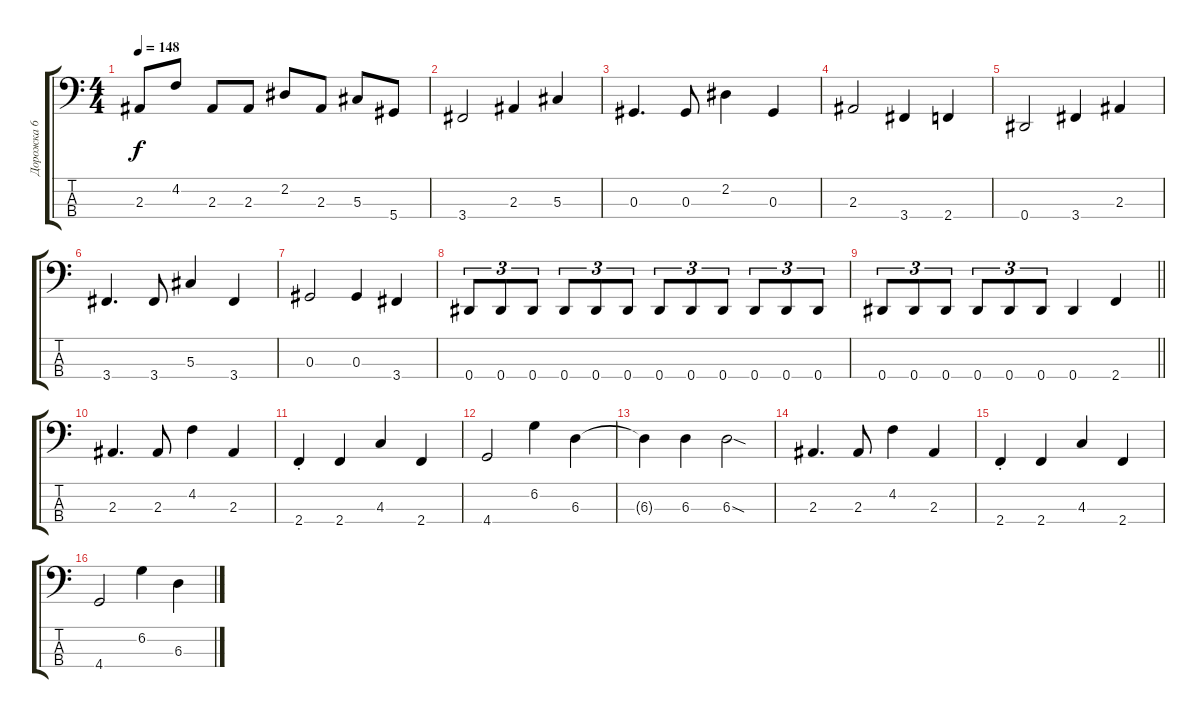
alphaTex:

\track ("Дорожка 6" "Дорожка 6") {instrument electricbassfinger}
\staff {score tabs}
\tuning (Gb2 Db2 Ab1 Eb1) {hide}
\ts (4 4)
\tempo 148
\clef f4
\ks c
2.3.8{dy f} 4.2.8 2.3.8 2.3.8 2.2.8 2.3.8 5.3.8 5.4.8 |
3.4.2 2.3.4 5.3.4 |
0.3.4{d} 0.3.8 2.2.4 0.3.4 |
2.3.2 3.4.4 2.4.4 |
0.4.2 3.4.4 2.3.4 |
3.4.4{d} 3.4.8 5.3.4 3.4.4 |
0.3.2 0.3.4 3.4.4 |
0.4.8{tu (3 2)} 0.4.8{tu (3 2)} 0.4.8{tu (3 2)} 0.4.8{tu (3 2)} 0.4.8{tu (3 2)} 0.4.8{tu (3 2)} 0.4.8{tu (3 2)} 0.4.8{tu (3 2)} 0.4.8{tu (3 2)} 0.4.8{tu (3 2)} 0.4.8{tu (3 2)} 0.4.8{tu (3 2)} |
\barLineRight lightlight
0.4.8{tu (3 2)} 0.4.8{tu (3 2)} 0.4.8{tu (3 2)} 0.4.8{tu (3 2)} 0.4.8{tu (3 2)} 0.4.8{tu (3 2)} 0.4.4 2.4.4 |
2.3.4{d} 2.3.8 4.2.4 2.3.4 |
2.4{st}.4 2.4.4 4.3.4 2.4.4 |
4.4.2 6.2.4 6.3.4 |
6.3{t}.4 6.3.4 6.3{sod}.2 |
2.3.4{d} 2.3.8 4.2.4 2.3.4 |
2.4{st}.4 2.4.4 4.3.4 2.4.4 |
4.4.2 6.2.4 6.3.4
